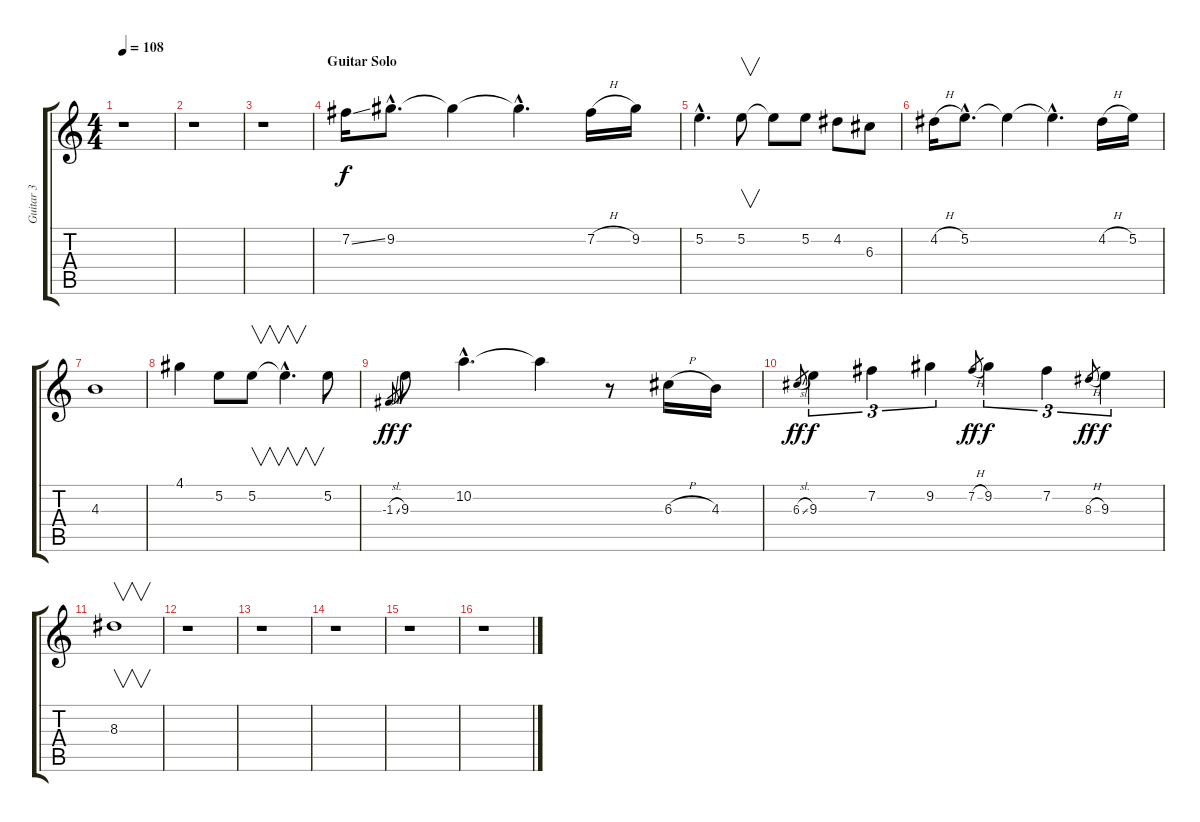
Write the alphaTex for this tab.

\track ("Guitar 3" "Guitar 3") {instrument acousticguitarsteel}
\staff {score tabs}
\tuning (E4 B3 G3 D3 A2 E2) {hide}
\ts (4 4)
\tempo 108
\clef g2
\ks c
r.1{dy f} |
r.1 |
r.1 |
\section ("" "Guitar Solo")
7.2{ss}.16 9.2{hac}.8{d} 9.2{t}.4 9.2{hac t}.4{d} 7.2{h}.16 9.2.16 |
5.2{hac}.4{d} 5.2.8{v} 5.2{t}.8 5.2.8 4.2.8 6.3.8 |
4.2{h}.16 5.2{hac}.8{d} 5.2{t}.4 5.2{hac t}.4{d} 4.2{h}.16 5.2.16 |
4.3.1 |
4.1.4 5.2.8 5.2.8{v} 5.2{hac t}.4{v d} 5.2.8 |
-1.3{sl}.8{gr dy ff} 9.3.8{dy f} 10.2{hac}.4{d} 10.2{t}.4 r.8 6.3{h}.16 4.3.16 |
6.3{sl}.8{gr dy ff} 9.3.4{tu (3 2) dy f} 7.2.4{tu (3 2)} 9.2.4{tu (3 2)} 7.2{h}.8{gr dy ff} 9.2.4{tu (3 2) dy f} 7.2.4{tu (3 2)} 8.3{h}.8{gr dy ff} 9.3.4{tu (3 2) dy f} |
8.3.1{v} |
r.1 |
r.1 |
r.1 |
r.1 |
r.1
